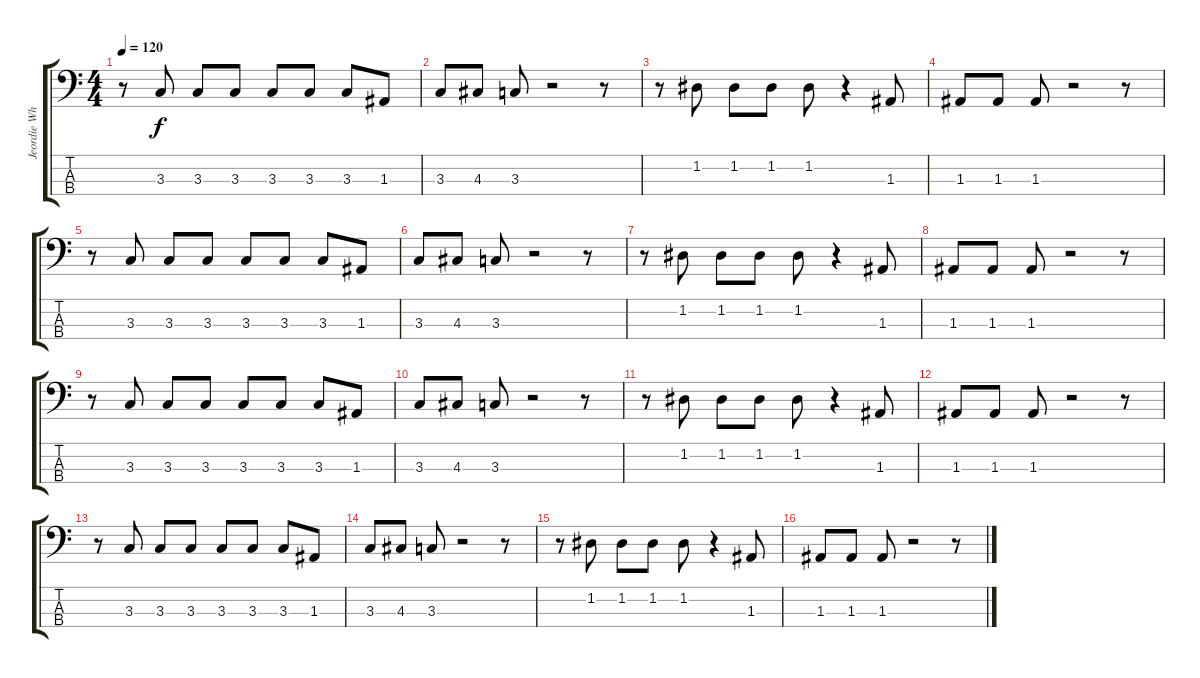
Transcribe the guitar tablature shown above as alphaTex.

\track ("Jeordie White" "Jeordie Wh") {instrument electricbassfinger}
\staff {score tabs}
\tuning (G2 D2 A1 E1) {hide}
\ts (4 4)
\tempo 120
\clef f4
\ks c
r.8{dy f} 3.3.8 3.3.8 3.3.8 3.3.8 3.3.8 3.3.8 1.3.8 |
3.3.8 4.3.8 3.3.8 r.2 r.8 |
r.8 1.2.8 1.2.8 1.2.8 1.2.8 r.4 1.3.8 |
1.3.8 1.3.8 1.3.8 r.2 r.8 |
r.8 3.3.8 3.3.8 3.3.8 3.3.8 3.3.8 3.3.8 1.3.8 |
3.3.8 4.3.8 3.3.8 r.2 r.8 |
r.8 1.2.8 1.2.8 1.2.8 1.2.8 r.4 1.3.8 |
1.3.8 1.3.8 1.3.8 r.2 r.8 |
r.8 3.3.8 3.3.8 3.3.8 3.3.8 3.3.8 3.3.8 1.3.8 |
3.3.8 4.3.8 3.3.8 r.2 r.8 |
r.8 1.2.8 1.2.8 1.2.8 1.2.8 r.4 1.3.8 |
1.3.8 1.3.8 1.3.8 r.2 r.8 |
r.8 3.3.8 3.3.8 3.3.8 3.3.8 3.3.8 3.3.8 1.3.8 |
3.3.8 4.3.8 3.3.8 r.2 r.8 |
r.8 1.2.8 1.2.8 1.2.8 1.2.8 r.4 1.3.8 |
1.3.8 1.3.8 1.3.8 r.2 r.8
